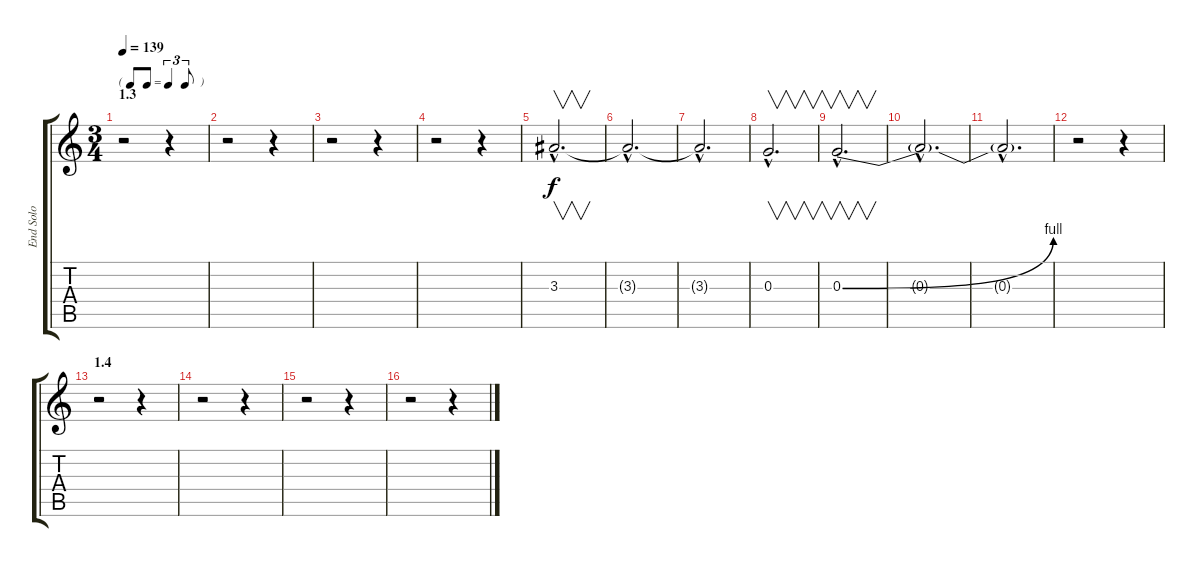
\track ("End Solo" "End Solo") {instrument overdrivenguitar}
\staff {score tabs}
\tuning (E4 B3 G3 D3 A2 E2) {hide}
\ts (3 4)
\tf triplet8th
\section ("" "1.3")
\tempo 139
\clef g2
\ks c
r.2{dy f} r.4 |
r.2 r.4 |
r.2 r.4 |
r.2 r.4 |
3.3{hac}.2{v d} |
3.3{hac t}.2{d} |
3.3{hac t}.2{d} |
0.3{hac}.2{v d} |
0.3{be (bend 0 0 60 4) hac}.2{v d} |
0.3{hac t}.2{d} |
0.3{hac t}.2{d} |
r.2 r.4 |
\section ("" "1.4")
r.2 r.4 |
r.2 r.4 |
r.2 r.4 |
r.2 r.4
